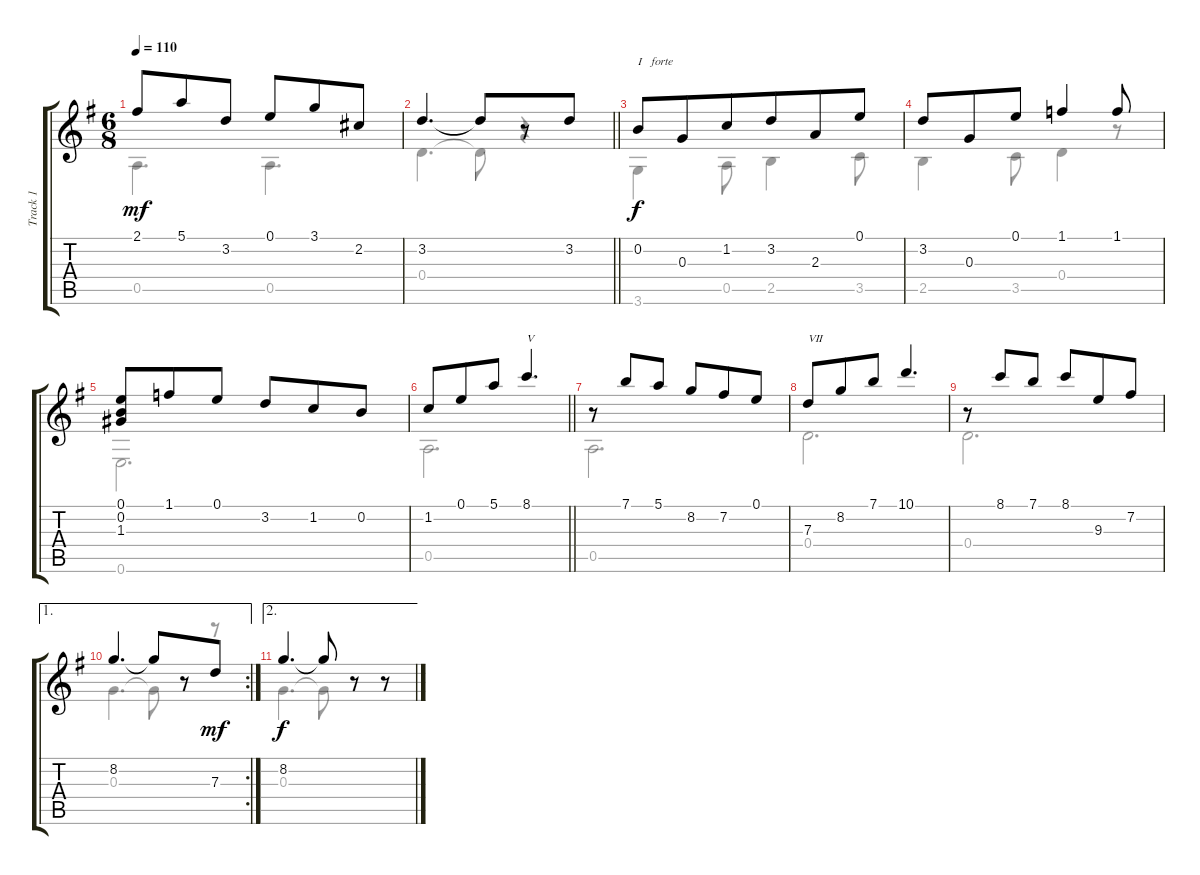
\track ("Track 1" "Track 1") {instrument acousticguitarsteel}
\staff {score tabs}
\tuning (E4 B3 G3 D3 A2 E2) {hide}
\voice
\ts (6 8)
\tempo 110
\clef g2
\ks g
2.1.8{dy mf} 5.1.8{beam merge} 3.2.8 0.1.8 3.1.8 2.2.8 |
\barLineRight lightlight
3.2.4{d} 3.2{t}.8{beam Up} r.8 3.2.8 |
0.2.8{txt "I   forte" dy f} 0.3.8 1.2.8{beam merge} 3.2.8 2.3.8 0.1.8 |
3.2.8 0.3.8 0.1.8{beam merge} 1.1.4 1.1.8 |
(0.1 0.2 1.3).8 1.1.8 0.1.8 3.2.8 1.2.8 0.2.8 |
\barLineRight lightlight
1.2.8 0.1.8 5.1.8 8.1.4{d txt "V"} |
r.8 7.1.8 5.1.8 8.2.8 7.2.8 0.1.8 |
7.3.8{txt "VII"} 8.2.8 7.1.8 10.1.4{d} |
r.8 8.1.8 7.1.8 8.1.8 9.3.8 7.2.8 |
\ae 1
\rc 2
8.2.4{d} 8.2{t}.8 r.8 7.3.8{dy mf} |
\ae 2
8.2.4{d dy f} 8.2{t}.8 r.8 r.8
\voice
\clef g2
\ottava regular
\simile none
\ks g
0.5.4{d dy mf} 0.5.4{d} |
\barLineRight lightlight
0.4.4{d} 0.4{t}.8 r.4 |
3.6.4{dy f} 0.5.8 2.5.4 3.5.8 |
2.5.4 3.5.8 0.4.4 r.8 |
0.6.2{d} |
\barLineRight lightlight
0.5.2{d} |
0.5.2{d} |
0.4.2{d} |
0.4.2{d} |
0.3.4{d} 0.3{t}.8 r.8 r.8 |
0.3.4{d} 0.3{t}.8 r.8 r.8
